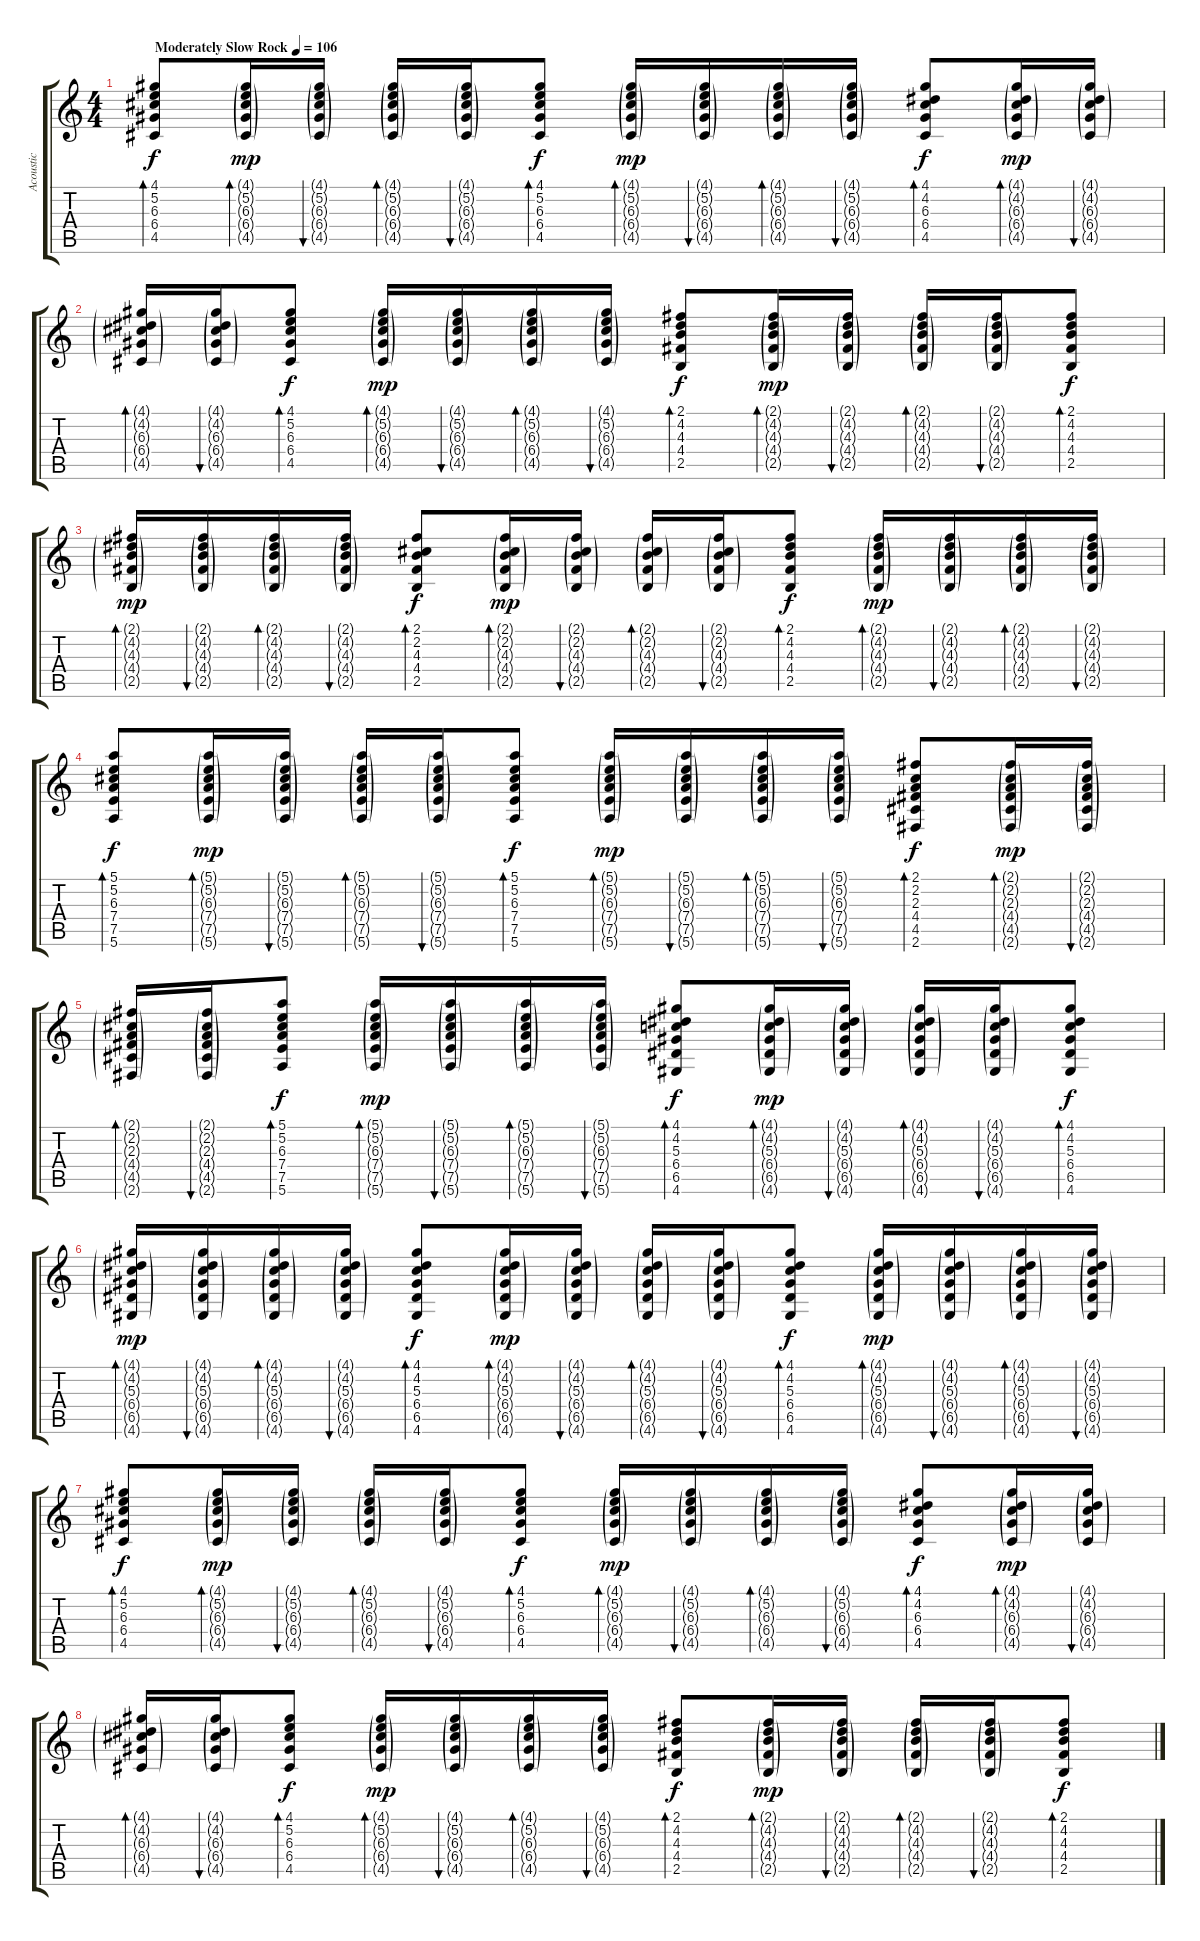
\track ("Acoustic" "Acoustic") {instrument acousticguitarsteel}
\staff {score tabs}
\tuning (E4 B3 G3 D3 A2 E2) {hide}
\ts (4 4)
\tempo (106 "Moderately Slow Rock")
\clef g2
\ks c
(4.1 5.2 6.3 6.4 4.5).8{bd 60 dy f instrument acousticguitarsteel} (4.1{g} 5.2{g} 6.3{g} 6.4{g} 4.5{g}).16{bd 60 dy mp} (4.1{g} 5.2{g} 6.3{g} 6.4{g} 4.5{g}).16{bu 60} (4.1{g} 5.2{g} 6.3{g} 6.4{g} 4.5{g}).16{bd 60} (4.1{g} 5.2{g} 6.3{g} 6.4{g} 4.5{g}).16{bu 60} (4.1 5.2 6.3 6.4 4.5).8{bd 60 dy f} (4.1{g} 5.2{g} 6.3{g} 6.4{g} 4.5{g}).16{bd 60 dy mp} (4.1{g} 5.2{g} 6.3{g} 6.4{g} 4.5{g}).16{bu 60} (4.1{g} 5.2{g} 6.3{g} 6.4{g} 4.5{g}).16{bd 60} (4.1{g} 5.2{g} 6.3{g} 6.4{g} 4.5{g}).16{bu 60} (4.1 4.2 6.3 6.4 4.5).8{bd 60 dy f} (4.1{g} 4.2{g} 6.3{g} 6.4{g} 4.5{g}).16{bd 60 dy mp} (4.1{g} 4.2{g} 6.3{g} 6.4{g} 4.5{g}).16{bu 60} |
(4.1{g} 4.2{g} 6.3{g} 6.4{g} 4.5{g}).16{bd 60} (4.1{g} 4.2{g} 6.3{g} 6.4{g} 4.5{g}).16{bu 60} (4.1 5.2 6.3 6.4 4.5).8{bd 60 dy f} (4.1{g} 5.2{g} 6.3{g} 6.4{g} 4.5{g}).16{bd 60 dy mp} (4.1{g} 5.2{g} 6.3{g} 6.4{g} 4.5{g}).16{bu 60} (4.1{g} 5.2{g} 6.3{g} 6.4{g} 4.5{g}).16{bd 60} (4.1{g} 5.2{g} 6.3{g} 6.4{g} 4.5{g}).16{bu 60} (2.1 4.2 4.3 4.4 2.5).8{bd 60 dy f} (2.1{g} 4.2{g} 4.3{g} 4.4{g} 2.5{g}).16{bd 60 dy mp} (2.1{g} 4.2{g} 4.3{g} 4.4{g} 2.5{g}).16{bu 60} (2.1{g} 4.2{g} 4.3{g} 4.4{g} 2.5{g}).16{bd 60} (2.1{g} 4.2{g} 4.3{g} 4.4{g} 2.5{g}).16{bu 60} (2.1 4.2 4.3 4.4 2.5).8{bd 60 dy f} |
(2.1{g} 4.2{g} 4.3{g} 4.4{g} 2.5{g}).16{bd 60 dy mp} (2.1{g} 4.2{g} 4.3{g} 4.4{g} 2.5{g}).16{bu 60} (2.1{g} 4.2{g} 4.3{g} 4.4{g} 2.5{g}).16{bd 60} (2.1{g} 4.2{g} 4.3{g} 4.4{g} 2.5{g}).16{bu 60} (2.1 2.2 4.3 4.4 2.5).8{bd 60 dy f} (2.1{g} 2.2{g} 4.3{g} 4.4{g} 2.5{g}).16{bd 60 dy mp} (2.1{g} 2.2{g} 4.3{g} 4.4{g} 2.5{g}).16{bu 60} (2.1{g} 2.2{g} 4.3{g} 4.4{g} 2.5{g}).16{bd 60} (2.1{g} 2.2{g} 4.3{g} 4.4{g} 2.5{g}).16{bu 60} (2.1 4.2 4.3 4.4 2.5).8{bd 60 dy f} (2.1{g} 4.2{g} 4.3{g} 4.4{g} 2.5{g}).16{bd 60 dy mp} (2.1{g} 4.2{g} 4.3{g} 4.4{g} 2.5{g}).16{bu 60} (2.1{g} 4.2{g} 4.3{g} 4.4{g} 2.5{g}).16{bd 60} (2.1{g} 4.2{g} 4.3{g} 4.4{g} 2.5{g}).16{bu 60} |
(5.1 5.2 6.3 7.4 7.5 5.6).8{bd 60 dy f} (5.1{g} 5.2{g} 6.3{g} 7.4{g} 7.5{g} 5.6{g}).16{bd 60 dy mp} (5.1{g} 5.2{g} 6.3{g} 7.4{g} 7.5{g} 5.6{g}).16{bu 60} (5.1{g} 5.2{g} 6.3{g} 7.4{g} 7.5{g} 5.6{g}).16{bd 60} (5.1{g} 5.2{g} 6.3{g} 7.4{g} 7.5{g} 5.6{g}).16{bu 60} (5.1 5.2 6.3 7.4 7.5 5.6).8{bd 60 dy f} (5.1{g} 5.2{g} 6.3{g} 7.4{g} 7.5{g} 5.6{g}).16{bd 60 dy mp} (5.1{g} 5.2{g} 6.3{g} 7.4{g} 7.5{g} 5.6{g}).16{bu 60} (5.1{g} 5.2{g} 6.3{g} 7.4{g} 7.5{g} 5.6{g}).16{bd 60} (5.1{g} 5.2{g} 6.3{g} 7.4{g} 7.5{g} 5.6{g}).16{bu 60} (2.1 2.2 2.3 4.4 4.5 2.6).8{bd 60 dy f} (2.1{g} 2.2{g} 2.3{g} 4.4{g} 4.5{g} 2.6{g}).16{bd 60 dy mp} (2.1{g} 2.2{g} 2.3{g} 4.4{g} 4.5{g} 2.6{g}).16{bu 60} |
(2.1{g} 2.2{g} 2.3{g} 4.4{g} 4.5{g} 2.6{g}).16{bd 60} (2.1{g} 2.2{g} 2.3{g} 4.4{g} 4.5{g} 2.6{g}).16{bu 60} (5.1 5.2 6.3 7.4 7.5 5.6).8{bd 60 dy f} (5.1{g} 5.2{g} 6.3{g} 7.4{g} 7.5{g} 5.6{g}).16{bd 60 dy mp} (5.1{g} 5.2{g} 6.3{g} 7.4{g} 7.5{g} 5.6{g}).16{bu 60} (5.1{g} 5.2{g} 6.3{g} 7.4{g} 7.5{g} 5.6{g}).16{bd 60} (5.1{g} 5.2{g} 6.3{g} 7.4{g} 7.5{g} 5.6{g}).16{bu 60} (4.1 4.2 5.3 6.4 6.5 4.6).8{bd 60 dy f} (4.1{g} 4.2{g} 5.3{g} 6.4{g} 6.5{g} 4.6{g}).16{bd 60 dy mp} (4.1{g} 4.2{g} 5.3{g} 6.4{g} 6.5{g} 4.6{g}).16{bu 60} (4.1{g} 4.2{g} 5.3{g} 6.4{g} 6.5{g} 4.6{g}).16{bd 60} (4.1{g} 4.2{g} 5.3{g} 6.4{g} 6.5{g} 4.6{g}).16{bu 60} (4.1 4.2 5.3 6.4 6.5 4.6).8{bd 60 dy f} |
(4.1{g} 4.2{g} 5.3{g} 6.4{g} 6.5{g} 4.6{g}).16{bd 60 dy mp} (4.1{g} 4.2{g} 5.3{g} 6.4{g} 6.5{g} 4.6{g}).16{bu 60} (4.1{g} 4.2{g} 5.3{g} 6.4{g} 6.5{g} 4.6{g}).16{bd 60} (4.1{g} 4.2{g} 5.3{g} 6.4{g} 6.5{g} 4.6{g}).16{bu 60} (4.1 4.2 5.3 6.4 6.5 4.6).8{bd 60 dy f} (4.1{g} 4.2{g} 5.3{g} 6.4{g} 6.5{g} 4.6{g}).16{bd 60 dy mp} (4.1{g} 4.2{g} 5.3{g} 6.4{g} 6.5{g} 4.6{g}).16{bu 60} (4.1{g} 4.2{g} 5.3{g} 6.4{g} 6.5{g} 4.6{g}).16{bd 60} (4.1{g} 4.2{g} 5.3{g} 6.4{g} 6.5{g} 4.6{g}).16{bu 60} (4.1 4.2 5.3 6.4 6.5 4.6).8{bd 60 dy f} (4.1{g} 4.2{g} 5.3{g} 6.4{g} 6.5{g} 4.6{g}).16{bd 60 dy mp} (4.1{g} 4.2{g} 5.3{g} 6.4{g} 6.5{g} 4.6{g}).16{bu 60} (4.1{g} 4.2{g} 5.3{g} 6.4{g} 6.5{g} 4.6{g}).16{bd 60} (4.1{g} 4.2{g} 5.3{g} 6.4{g} 6.5{g} 4.6{g}).16{bu 60} |
(4.1 5.2 6.3 6.4 4.5).8{bd 60 dy f} (4.1{g} 5.2{g} 6.3{g} 6.4{g} 4.5{g}).16{bd 60 dy mp} (4.1{g} 5.2{g} 6.3{g} 6.4{g} 4.5{g}).16{bu 60} (4.1{g} 5.2{g} 6.3{g} 6.4{g} 4.5{g}).16{bd 60} (4.1{g} 5.2{g} 6.3{g} 6.4{g} 4.5{g}).16{bu 60} (4.1 5.2 6.3 6.4 4.5).8{bd 60 dy f} (4.1{g} 5.2{g} 6.3{g} 6.4{g} 4.5{g}).16{bd 60 dy mp} (4.1{g} 5.2{g} 6.3{g} 6.4{g} 4.5{g}).16{bu 60} (4.1{g} 5.2{g} 6.3{g} 6.4{g} 4.5{g}).16{bd 60} (4.1{g} 5.2{g} 6.3{g} 6.4{g} 4.5{g}).16{bu 60} (4.1 4.2 6.3 6.4 4.5).8{bd 60 dy f} (4.1{g} 4.2{g} 6.3{g} 6.4{g} 4.5{g}).16{bd 60 dy mp} (4.1{g} 4.2{g} 6.3{g} 6.4{g} 4.5{g}).16{bu 60} |
(4.1{g} 4.2{g} 6.3{g} 6.4{g} 4.5{g}).16{bd 60} (4.1{g} 4.2{g} 6.3{g} 6.4{g} 4.5{g}).16{bu 60} (4.1 5.2 6.3 6.4 4.5).8{bd 60 dy f} (4.1{g} 5.2{g} 6.3{g} 6.4{g} 4.5{g}).16{bd 60 dy mp} (4.1{g} 5.2{g} 6.3{g} 6.4{g} 4.5{g}).16{bu 60} (4.1{g} 5.2{g} 6.3{g} 6.4{g} 4.5{g}).16{bd 60} (4.1{g} 5.2{g} 6.3{g} 6.4{g} 4.5{g}).16{bu 60} (2.1 4.2 4.3 4.4 2.5).8{bd 60 dy f} (2.1{g} 4.2{g} 4.3{g} 4.4{g} 2.5{g}).16{bd 60 dy mp} (2.1{g} 4.2{g} 4.3{g} 4.4{g} 2.5{g}).16{bu 60} (2.1{g} 4.2{g} 4.3{g} 4.4{g} 2.5{g}).16{bd 60} (2.1{g} 4.2{g} 4.3{g} 4.4{g} 2.5{g}).16{bu 60} (2.1 4.2 4.3 4.4 2.5).8{bd 60 dy f}
